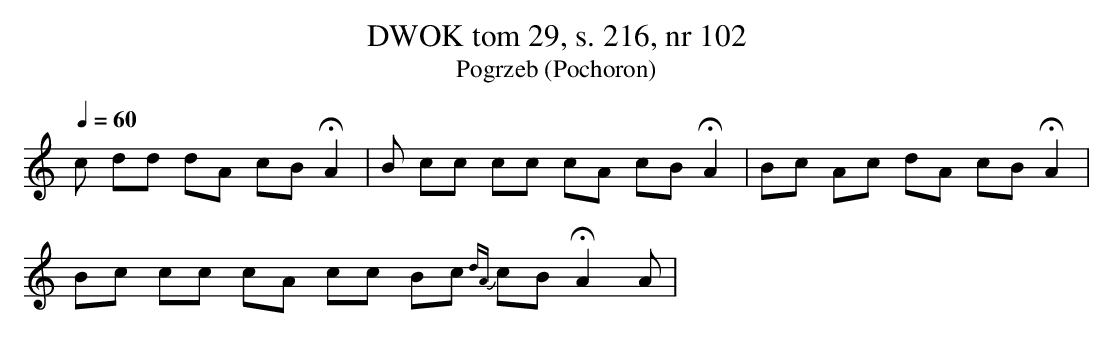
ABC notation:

X:1
T: DWOK tom 29, s. 216, nr 102
T: Pogrzeb (Pochoron)
L:1/8
K:C
Q:1/4=60
c dd dA cB HA2|B cc cc cA cB HA2|Bc Ac dA cB HA2|
Bc cc cA cc Bc {dA}cB HA2 A|
